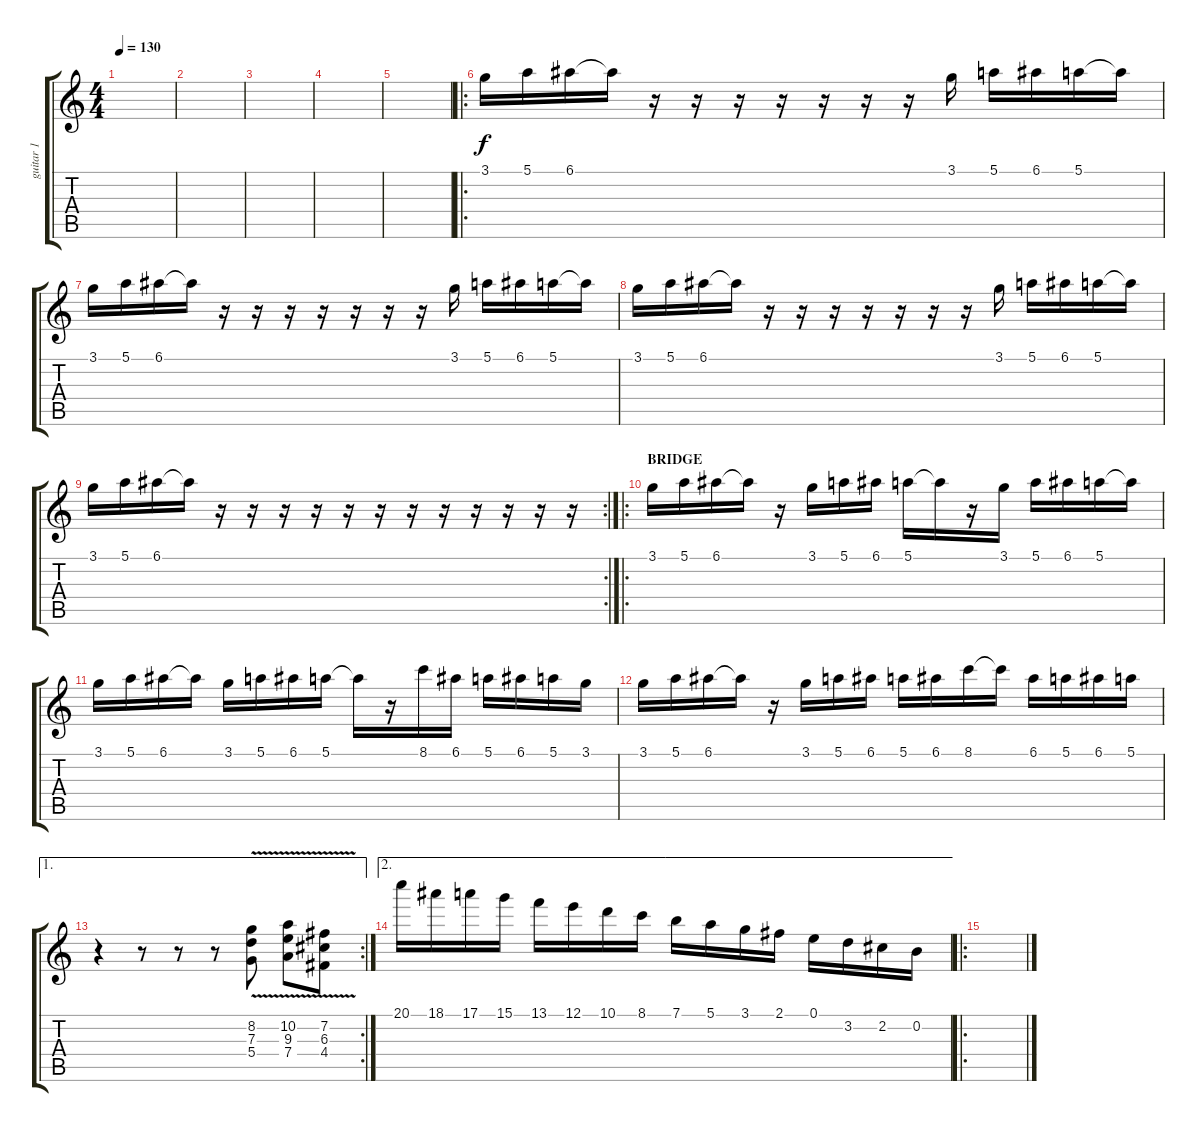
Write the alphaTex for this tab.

\track ("guitar 1" "guitar 1") {instrument electricguitarmuted}
\staff {score tabs}
\tuning (E4 B3 G3 D3 A2 D2) {hide}
\ts (4 4)
\tempo 130
\clef g2
\ks c
|
|
|
|
|
\ro
3.1.16{dy f instrument overdrivenguitar} 5.1.16 6.1.16 6.1{t}.16 r.16 r.16 r.16 r.16 r.16 r.16 r.16 3.1.16 5.1.16 6.1.16 5.1.16 5.1{t}.16 |
3.1.16{instrument overdrivenguitar} 5.1.16 6.1.16 6.1{t}.16 r.16 r.16 r.16 r.16 r.16 r.16 r.16 3.1.16 5.1.16 6.1.16 5.1.16 5.1{t}.16 |
3.1.16{instrument overdrivenguitar} 5.1.16 6.1.16 6.1{t}.16 r.16 r.16 r.16 r.16 r.16 r.16 r.16 3.1.16 5.1.16 6.1.16 5.1.16 5.1{t}.16 |
\rc 2
3.1.16{instrument overdrivenguitar} 5.1.16 6.1.16 6.1{t}.16 r.16 r.16 r.16 r.16 r.16 r.16 r.16 r.16 r.16 r.16 r.16 r.16 |
\ro
\section ("" "BRIDGE")
3.1.16{instrument overdrivenguitar} 5.1.16 6.1.16 6.1{t}.16 r.16 3.1.16 5.1.16 6.1.16 5.1.16 5.1{t}.16 r.16 3.1.16 5.1.16 6.1.16 5.1.16 5.1{t}.16 |
3.1.16{instrument overdrivenguitar} 5.1.16 6.1.16 6.1{t}.16 3.1.16 5.1.16 6.1.16 5.1.16 5.1{t}.16 r.16 8.1.16 6.1.16 5.1.16 6.1.16 5.1.16 3.1.16 |
3.1.16{instrument overdrivenguitar} 5.1.16 6.1.16 6.1{t}.16 r.16 3.1.16 5.1.16 6.1.16 5.1.16 6.1.16 8.1.16 8.1{t}.16 6.1.16 5.1.16 6.1.16 5.1.16 |
\ae 1
\rc 2
r.4{instrument overdrivenguitar} r.8 r.8 r.8 (8.2{v} 7.3{v} 5.4{v}).8 (10.2{v} 9.3{v} 7.4{v}).8 (7.2{v} 6.3{v} 4.4{v}).8 |
\ae 2
20.1.16{instrument electricguitarjazz} 18.1.16 17.1.16 15.1.16 13.1.16 12.1.16 10.1.16 8.1.16 7.1.16 5.1.16 3.1.16 2.1.16 0.1.16 3.2.16 2.2.16 0.2.16 |
\ro
